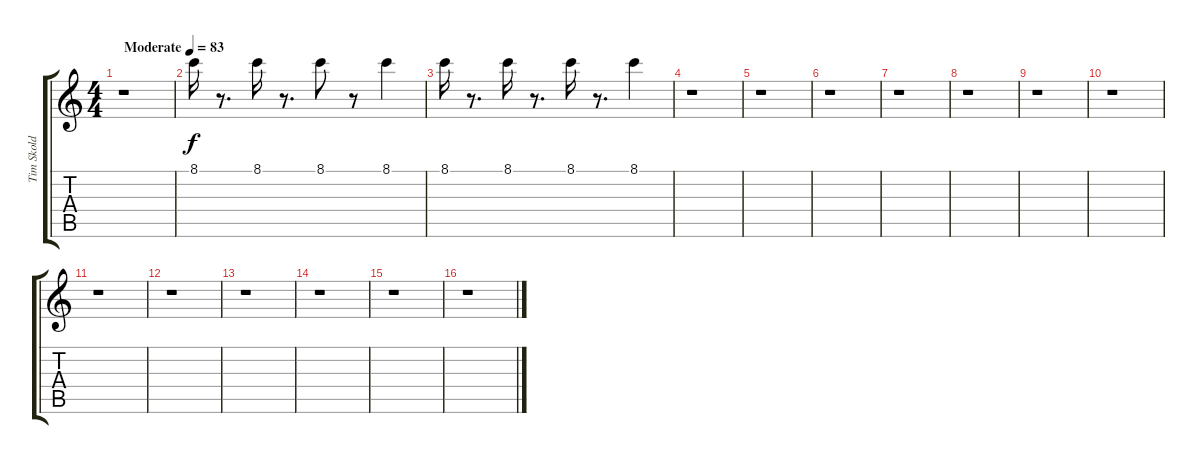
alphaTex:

\track ("Tim Skold" "Tim Skold") {instrument distortionguitar}
\staff {score tabs}
\tuning (E4 B3 G3 D3 A2 E2) {hide}
\ts (4 4)
\tempo (83 "Moderate")
\clef g2
\ks c
r.1{dy f instrument distortionguitar} |
8.1.16 r.8{d} 8.1.16 r.8{d} 8.1.8 r.8 8.1.4 |
8.1.16 r.8{d} 8.1.16 r.8{d} 8.1.16 r.8{d} 8.1.4 |
r.1 |
r.1 |
r.1 |
r.1 |
r.1 |
r.1 |
r.1 |
r.1 |
r.1 |
r.1 |
r.1 |
r.1 |
r.1
